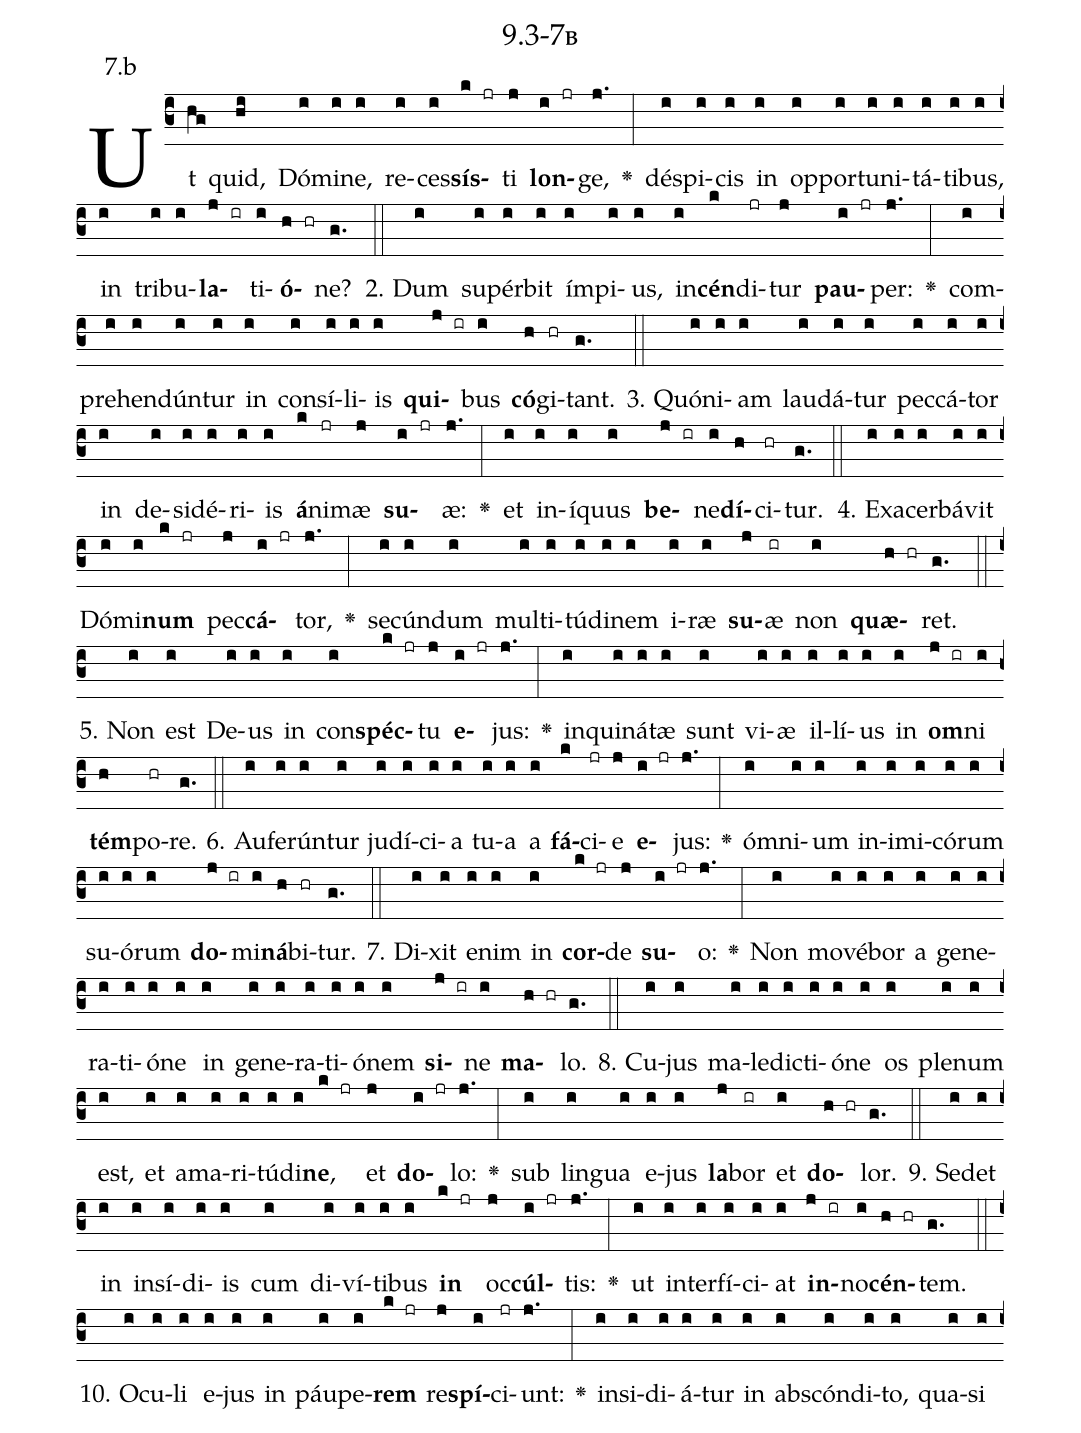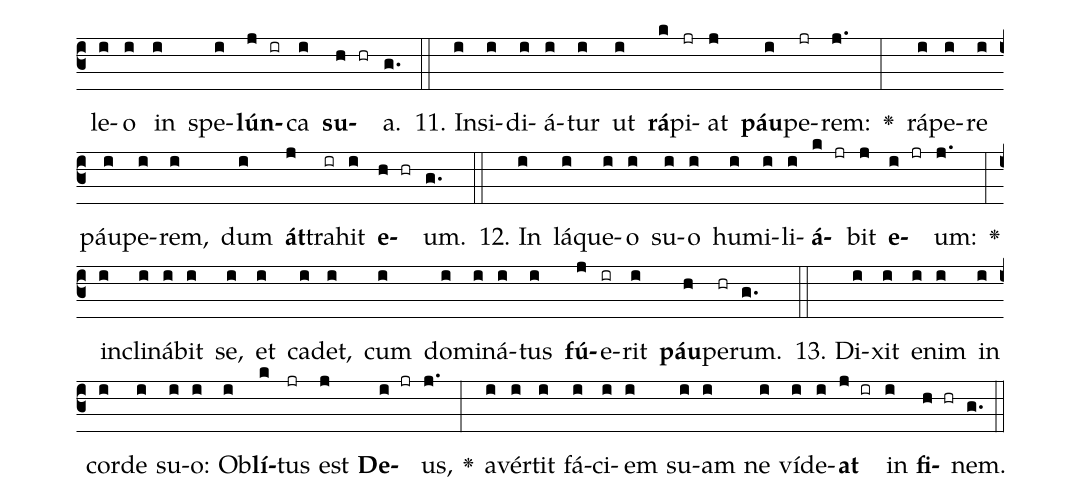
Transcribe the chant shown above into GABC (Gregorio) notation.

name: 9.3-7b;
annotation: 7.b;
%%
(c3)Ut(hg) quid,(hi) Dó(i)mi(i)ne,(i) re(i)ces(i)<b>sís</b>(k jr)ti(j) <b>lon</b>(i jr)ge,(j.) <v>\greheightstar</v>(:) dé(i)spi(i)cis(i) in(i) op(i)por(i)tu(i)ni(i)tá(i)ti(i)bus,(i) in(i) tri(i)bu(i)<b>la</b>(j ir)ti(i)<b>ó</b>(h hr)ne?(g.) (::)
2. Dum(i) su(i)pér(i)bit(i) ím(i)pi(i)us,(i) in(i)<b>cén</b>(k)di(jr)tur(j) <b>pau</b>(i jr)per:(j.) <v>\greheightstar</v>(:) com(i)pre(i)hen(i)dún(i)tur(i) in(i) con(i)sí(i)li(i)is(i) <b>qui</b>(j ir)bus(i) <b>có</b>(h)gi(hr)tant.(g.) (::)
3. Quón(i)i(i)am(i) lau(i)dá(i)tur(i) pec(i)cá(i)tor(i) in(i) de(i)si(i)dé(i)ri(i)is(i) <b>á</b>(k)ni(jr)mæ(j) <b>su</b>(i jr)æ:(j.) <v>\greheightstar</v>(:) et(i) in(i)í(i)quus(i) <b>be</b>(j ir)ne(i)<b>dí</b>(h)ci(hr)tur.(g.) (::)
4. Ex(i)a(i)cer(i)bá(i)vit(i) Dó(i)mi(i)<b>num</b>(k jr) pec(j)<b>cá</b>(i jr)tor,(j.) <v>\greheightstar</v>(:) se(i)cún(i)dum(i) mul(i)ti(i)tú(i)di(i)nem(i) i(i)ræ(i) <b>su</b>(j)æ(ir) non(i) <b>quæ</b>(h hr)ret.(g.) (::)
5. Non(i) est(i) De(i)us(i) in(i) con(i)<b>spéc</b>(k jr)tu(j) <b>e</b>(i jr)jus:(j.) <v>\greheightstar</v>(:) in(i)qui(i)ná(i)tæ(i) sunt(i) vi(i)æ(i) il(i)lí(i)us(i) in(i) <b>om</b>(j ir)ni(i) <b>tém</b>(h)po(hr)re.(g.) (::)
6. Au(i)fe(i)rún(i)tur(i) ju(i)dí(i)ci(i)a(i) tu(i)a(i) a(i) <b>fá</b>(k)ci(jr)e(j) <b>e</b>(i jr)jus:(j.) <v>\greheightstar</v>(:) óm(i)ni(i)um(i) in(i)i(i)mi(i)có(i)rum(i) su(i)ó(i)rum(i) <b>do</b>(j ir)mi(i)<b>ná</b>(h)bi(hr)tur.(g.) (::)
7. Di(i)xit(i) e(i)nim(i) in(i) <b>cor</b>(k jr)de(j) <b>su</b>(i jr)o:(j.) <v>\greheightstar</v>(:) Non(i) mo(i)vé(i)bor(i) a(i) ge(i)ne(i)ra(i)ti(i)ó(i)ne(i) in(i) ge(i)ne(i)ra(i)ti(i)ó(i)nem(i) <b>si</b>(j ir)ne(i) <b>ma</b>(h hr)lo.(g.) (::)
8. Cu(i)jus(i) ma(i)le(i)dic(i)ti(i)ó(i)ne(i) os(i) ple(i)num(i) est,(i) et(i) a(i)ma(i)ri(i)tú(i)di(i)<b>ne</b>,(k jr) et(j) <b>do</b>(i jr)lo:(j.) <v>\greheightstar</v>(:) sub(i) lin(i)gua(i) e(i)jus(i) <b>la</b>(j)bor(ir) et(i) <b>do</b>(h hr)lor.(g.) (::)
9. Se(i)det(i) in(i) in(i)sí(i)di(i)is(i) cum(i) di(i)ví(i)ti(i)bus(i) <b>in</b>(k jr) oc(j)<b>cúl</b>(i jr)tis:(j.) <v>\greheightstar</v>(:) ut(i) in(i)ter(i)fí(i)ci(i)at(i) <b>in</b>(j ir)no(i)<b>cén</b>(h hr)tem.(g.) (::)
10. O(i)cu(i)li(i) e(i)jus(i) in(i) páu(i)pe(i)<b>rem</b>(k jr) re(j)<b>spí</b>(i)ci(jr)unt:(j.) <v>\greheightstar</v>(:) in(i)si(i)di(i)á(i)tur(i) in(i) abs(i)cón(i)di(i)to,(i) qua(i)si(i) le(i)o(i) in(i) spe(i)<b>lún</b>(j ir)ca(i) <b>su</b>(h hr)a.(g.) (::)
11. In(i)si(i)di(i)á(i)tur(i) ut(i) <b>rá</b>(k)pi(jr)at(j) <b>páu</b>(i)pe(jr)rem:(j.) <v>\greheightstar</v>(:) rá(i)pe(i)re(i) páu(i)pe(i)rem,(i) dum(i) <b>át</b>(j)tra(ir)hit(i) <b>e</b>(h hr)um.(g.) (::)
12. In(i) lá(i)que(i)o(i) su(i)o(i) hu(i)mi(i)li(i)<b>á</b>(k jr)bit(j) <b>e</b>(i jr)um:(j.) <v>\greheightstar</v>(:) in(i)cli(i)ná(i)bit(i) se,(i) et(i) ca(i)det,(i) cum(i) do(i)mi(i)ná(i)tus(i) <b>fú</b>(j)e(ir)rit(i) <b>páu</b>(h)pe(hr)rum.(g.) (::)
13. Di(i)xit(i) e(i)nim(i) in(i) cor(i)de(i) su(i)o:(i) Ob(i)<b>lí</b>(k)tus(jr) est(j) <b>De</b>(i jr)us,(j.) <v>\greheightstar</v>(:) a(i)vér(i)tit(i) fá(i)ci(i)em(i) su(i)am(i) ne(i) ví(i)de(i)<b>at</b>(j ir) in(i) <b>fi</b>(h hr)nem.(g.) (::)
